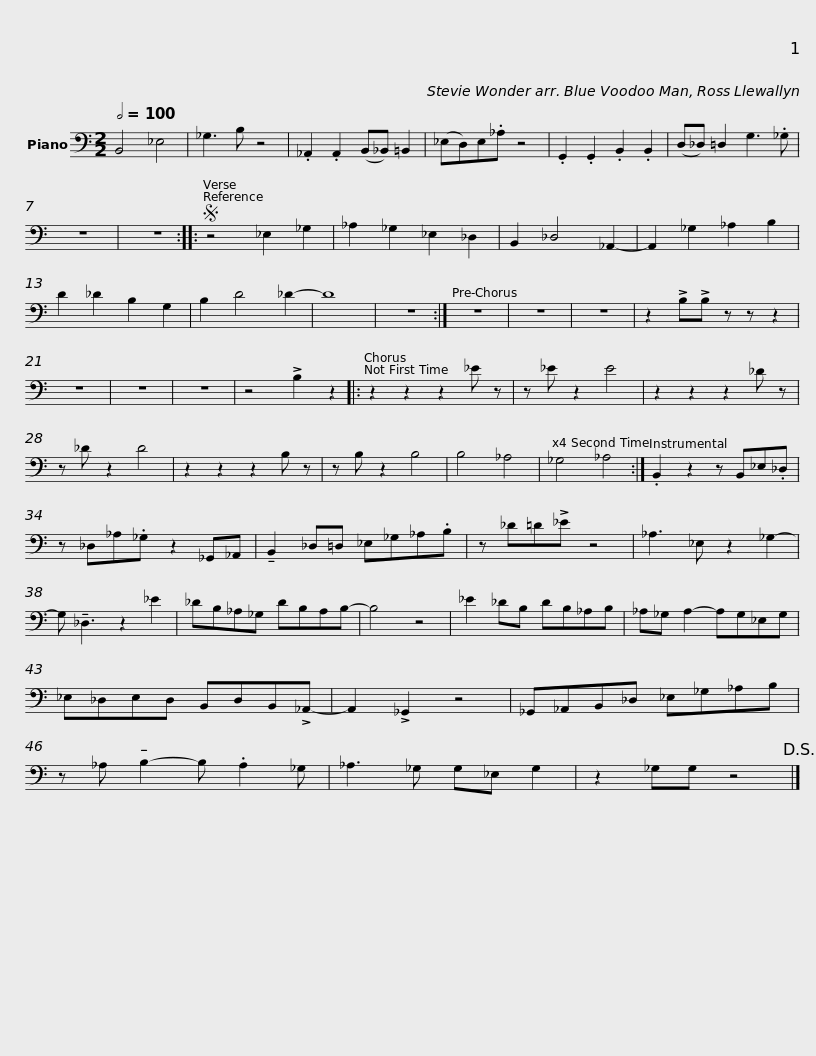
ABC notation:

X:1
L:1/8
Q:1/2=100
M:2/2
I:linebreak $
K:C
V:1 bass
V:1
 B,,4 _E,4 | _G,3 B, z4 | ._A,,2 .A,,2 (B,,_B,,) =B,,2 | (_E,D,)E,._A, z4 | .G,,2 .G,,2 .B,,2 .B,,2 | %5
 (D,_D,) =D,2 G,3 ._G, | z8 | z8 ::$S z4 _E,2 _G,2 | _A,2 _G,2 _E,2 _D,2 | %10
 B,,2 _D,4 _A,,2- | A,,2 _G,2 _A,2 B,2 | D2 _D2 B,2 G,2 | B,2 D4 _D2- | D8 | %15
 z8 :|$ z8 | z8 | z8 | z2 !>!B,!>!B, z z z2 | %20
 z8 | z8 | z8 | z4 !>!B,2 z2 |:$ z2 z2 z2 _E z | %25
 z _E z2 E4 | z2 z2 z2 _D z | z _D z2 D4 | z2 z2 z2 B, z | z B, z2 B,4 | %30
 B,4 _A,4 | _G,4 _A,4 :|$ .B,,2 z2 z B,,_E,._D, | z _D,_A,._G, z2 _G,,_A,, | !tenuto!B,,2 _D,=D, _E,_G,_A,.B, | %35
 z _D=D!>!_E z4 |$ _A,3 _E, z2 _G,2- | G, !tenuto!_D,3 z2 _E2 | _DB,_A,_G, DB,A,B,- | B,4 z4 |$ %40
 _E2 _DB, DB,_A,B, | _A,_G, A,2- A,G,_E,G, | _E,_D,E,D, B,,D,B,,!>!_A,,- | A,,2 !>!_G,,2 z4 |$ _G,,_A,,B,,_D, _E,_G,_A,B, | %45
 z _A, !tenuto!B,2- B, .A,2 _G, | _A,3 _G, G,_E, G,2 | z2 _G,G, z4!D.S.! |] %48
